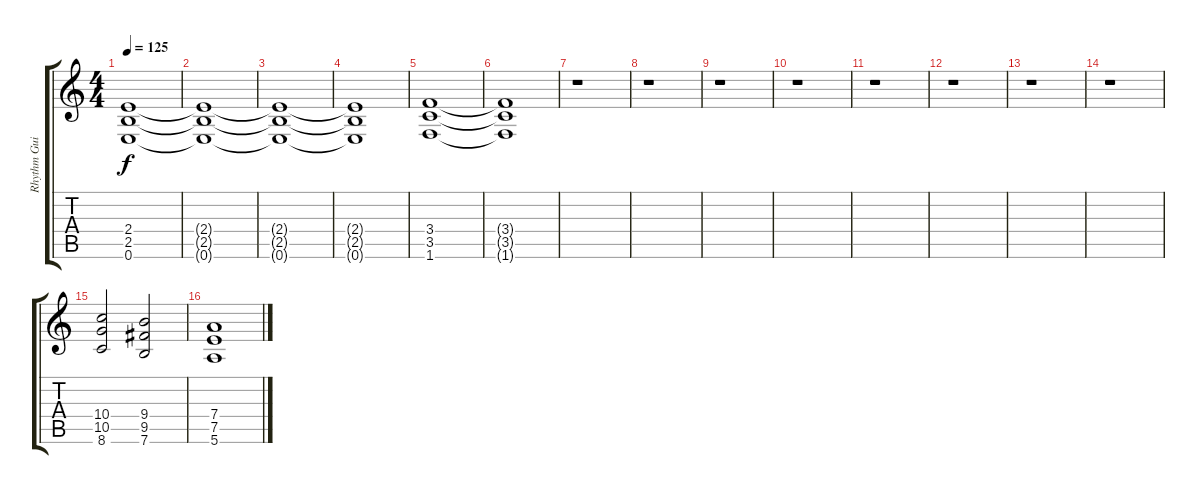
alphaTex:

\track ("Rhythm Guitar" "Rhythm Gui") {instrument distortionguitar}
\staff {score tabs}
\tuning (E4 B3 G3 D3 A2 E2) {hide}
\ts (4 4)
\tempo 125
\clef g2
\ks c
(2.4{t} 2.5{t} 0.6{t}).1{dy f} |
(2.4{t} 2.5{t} 0.6{t}).1 |
(2.4{t} 2.5{t} 0.6{t}).1 |
(2.4{t} 2.5{t} 0.6{t}).1 |
(3.4 3.5 1.6).1 |
(3.4{t} 3.5{t} 1.6{t}).1 |
r.1 |
r.1 |
r.1 |
r.1 |
r.1 |
r.1 |
r.1 |
r.1 |
(10.4 10.5 8.6).2 (9.4 9.5 7.6).2 |
(7.4 7.5 5.6).1
